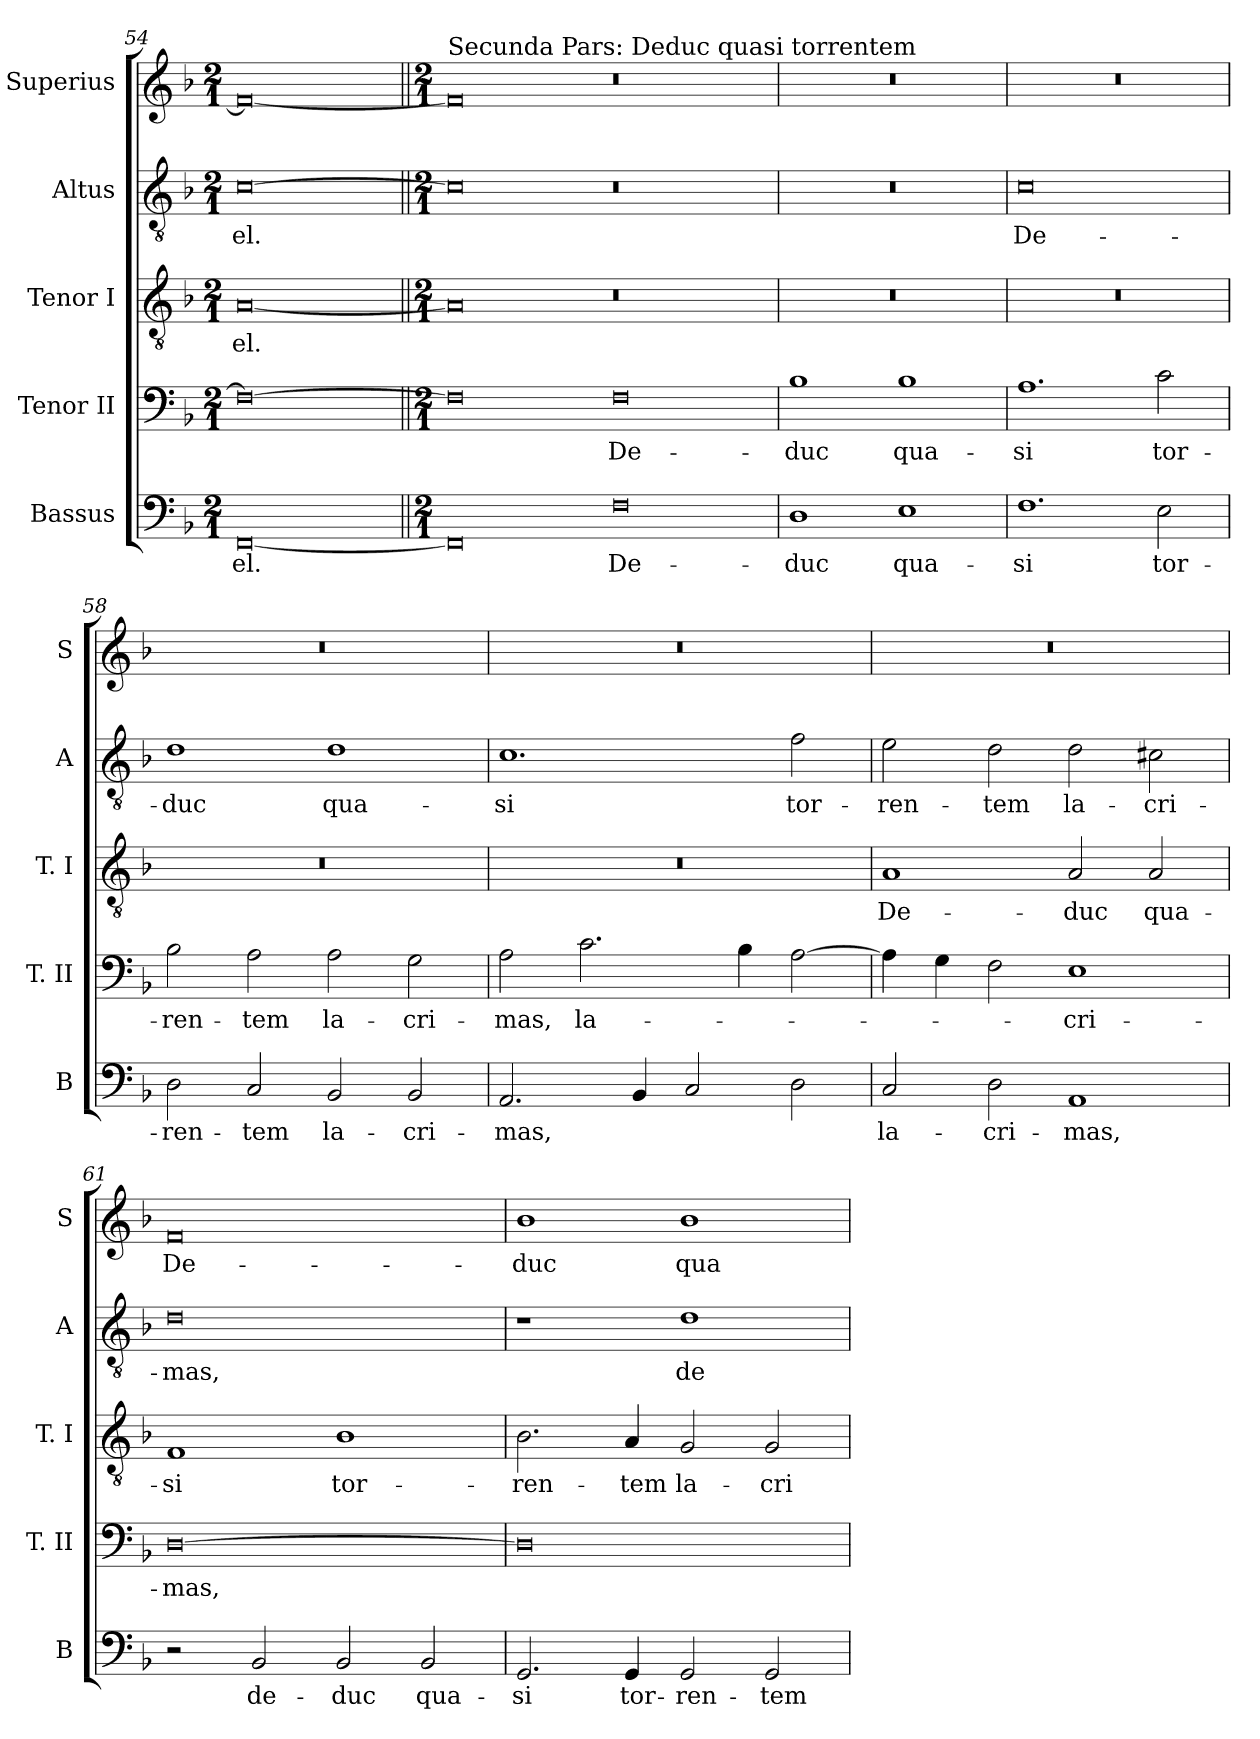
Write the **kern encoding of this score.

**kern	**text	**kern	**text	**kern	**text	**kern	**text	**kern	**text
*part5	*part5	*part4	*part4	*part3	*part3	*part2	*part2	*part1	*part1
*staff5	*staff5	*staff4	*staff4	*staff3	*staff3	*staff2	*staff2	*staff1	*staff1
*I"Bassus	*	*I"Tenor II	*	*I"Tenor I	*	*I"Altus	*	*I"Superius	*
*I'B	*	*I'T. II	*	*I'T. I	*	*I'A	*	*I'S	*
*clefF4	*	*clefF4	*	*clefGv2	*	*clefGv2	*	*clefG2	*
*k[b-]	*	*k[b-]	*	*k[b-]	*	*k[b-]	*	*k[b-]	*
*F:	*	*F:	*	*F:	*	*F:	*	*F:	*
*M2/1	*	*M2/1	*	*M2/1	*	*M2/1	*	*M2/1	*
=54	=54	=54	=54	=54	=54	=54	=54	=54	=54
[0FF	-el.	0F_	.	[0A	-el.	[0c	-el.	0f_	.
=55||	=55||	=55||	=55||	=55||	=55||	=55||	=55||	=55||	=55||
*M2/1	*	*M2/1	*	*M2/1	*	*M2/1	*	*M2/1	*
!	!	!	!	!	!	!	!	!LO:TX:a:t=Secunda Pars&colon; Deduc quasi torrentem	!
0FF]	.	0F]	.	0A]	.	0c]	.	0f]	.
0F	De-	0F	De-	0r	.	0r	.	0r	.
=56	=56	=56	=56	=56	=56	=56	=56	=56	=56
1D	-duc	1B-	-duc	0r	.	0r	.	0r	.
1E	qua-	1B-	qua-	.	.	.	.	.	.
=57	=57	=57	=57	=57	=57	=57	=57	=57	=57
1.F	-si	1.A	-si	0r	.	0c	De-	0r	.
2E	tor-	2c	tor-	.	.	.	.	.	.
=58	=58	=58	=58	=58	=58	=58	=58	=58	=58
2D	-ren-	2B-	-ren-	0r	.	1d	-duc	0r	.
2C	-tem	2A	-tem	.	.	.	.	.	.
2BB-	la-	2A	la-	.	.	1d	qua-	.	.
2BB-	-cri-	2G	-cri-	.	.	.	.	.	.
=59	=59	=59	=59	=59	=59	=59	=59	=59	=59
2.AA	-mas,	2A	-mas,	0r	.	1.c	-si	0r	.
.	.	2.c	la-	.	.	.	.	.	.
4BB-	.	.	.	.	.	.	.	.	.
2C	.	.	.	.	.	.	.	.	.
.	.	4B-	.	.	.	.	.	.	.
2D	.	[2A	.	.	.	2f	tor-	.	.
=60	=60	=60	=60	=60	=60	=60	=60	=60	=60
2C	la-	4A]	.	1A	De-	2e	-ren-	0r	.
.	.	4G	.	.	.	.	.	.	.
2D	-cri-	2F	.	.	.	2d	-tem	.	.
1AA	-mas,	1E	-cri-	2A	-duc	2d	la-	.	.
.	.	.	.	2A	qua-	2c#X	-cri-	.	.
=61	=61	=61	=61	=61	=61	=61	=61	=61	=61
2r	.	[0D	-mas,	1F	-si	0d	-mas,	0f	De-
2BB-	de-	.	.	.	.	.	.	.	.
2BB-	-duc	.	.	1B-	tor-	.	.	.	.
2BB-	qua-	.	.	.	.	.	.	.	.
=62	=62	=62	=62	=62	=62	=62	=62	=62	=62
2.GG	-si	0D]	.	2.B-	-ren-	1r	.	1b-	-duc
4GG	tor-	.	.	4A	-tem	.	.	.	.
2GG	-ren-	.	.	2G	la-	1d	de-	1b-	qua-
2GG	-tem	.	.	2G	-cri-	.	.	.	.
=	=	=	=	=	=	=	=	=	=
*-	*-	*-	*-	*-	*-	*-	*-	*-	*-
